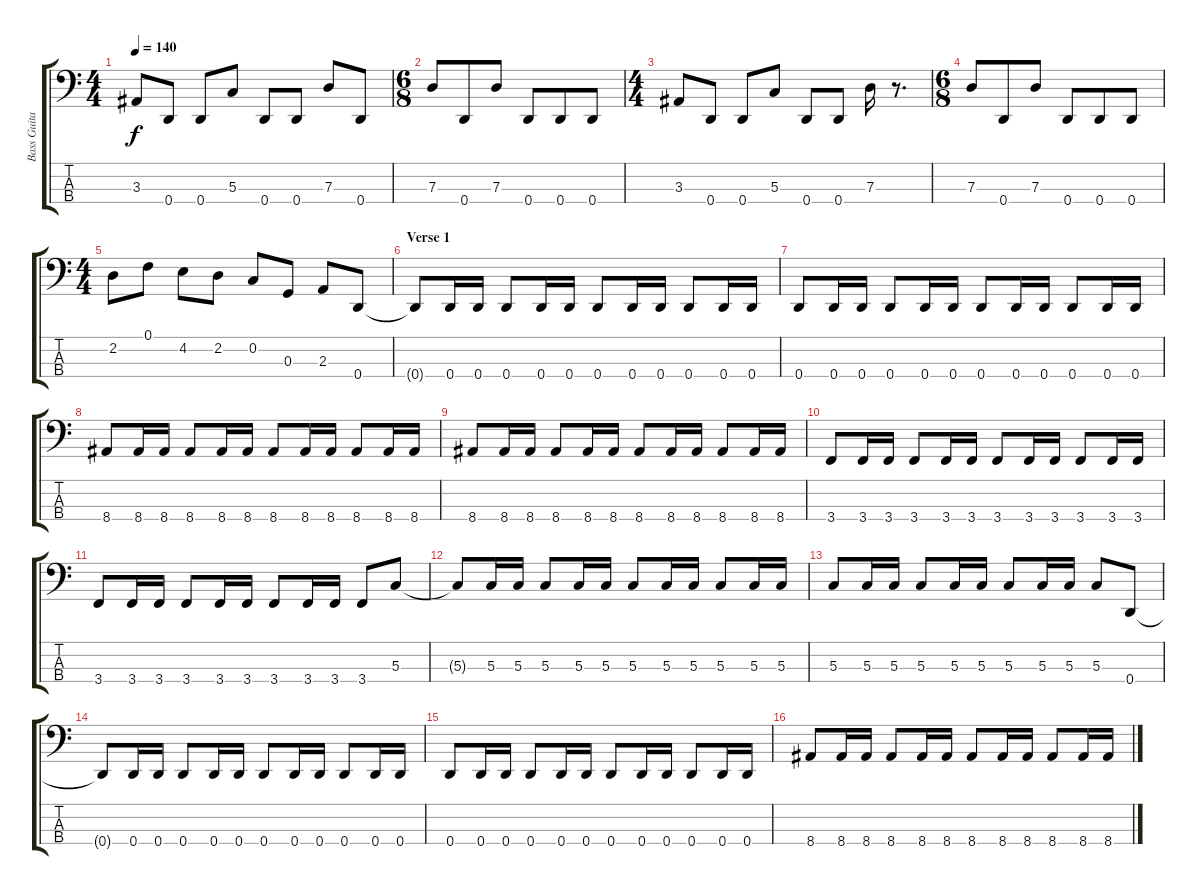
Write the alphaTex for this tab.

\track ("Bass Guitar" "Bass Guita") {instrument electricbasspick}
\staff {score tabs}
\tuning (F2 C2 G1 D1) {hide}
\ts (4 4)
\tempo 140
\clef f4
\ks c
3.3.8{dy f} 0.4.8 0.4.8 5.3.8 0.4.8 0.4.8 7.3.8 0.4.8 |
\ts (6 8)
7.3.8 0.4.8 7.3.8 0.4.8 0.4.8 0.4.8 |
\ts (4 4)
3.3.8 0.4.8 0.4.8 5.3.8 0.4.8 0.4.8 7.3.16 r.8{d} |
\ts (6 8)
7.3.8 0.4.8 7.3.8 0.4.8 0.4.8 0.4.8 |
\ts (4 4)
2.2.8 0.1.8 4.2.8 2.2.8 0.2.8 0.3.8 2.3.8 0.4.8{volume 11} |
\section ("" "Verse 1")
0.4{t}.8 0.4.16 0.4.16 0.4.8 0.4.16 0.4.16 0.4.8 0.4.16 0.4.16 0.4.8 0.4.16 0.4.16 |
0.4.8 0.4.16 0.4.16 0.4.8 0.4.16 0.4.16 0.4.8 0.4.16 0.4.16 0.4.8 0.4.16 0.4.16 |
8.4.8 8.4.16 8.4.16 8.4.8 8.4.16 8.4.16 8.4.8 8.4.16 8.4.16 8.4.8 8.4.16 8.4.16 |
8.4.8 8.4.16 8.4.16 8.4.8 8.4.16 8.4.16 8.4.8 8.4.16 8.4.16 8.4.8 8.4.16 8.4.16 |
3.4.8 3.4.16 3.4.16 3.4.8 3.4.16 3.4.16 3.4.8 3.4.16 3.4.16 3.4.8 3.4.16 3.4.16 |
3.4.8 3.4.16 3.4.16 3.4.8 3.4.16 3.4.16 3.4.8 3.4.16 3.4.16 3.4.8 5.3.8 |
5.3{t}.8 5.3.16 5.3.16 5.3.8 5.3.16 5.3.16 5.3.8 5.3.16 5.3.16 5.3.8 5.3.16 5.3.16 |
5.3.8 5.3.16 5.3.16 5.3.8 5.3.16 5.3.16 5.3.8 5.3.16 5.3.16 5.3.8 0.4.8 |
0.4{t}.8 0.4.16 0.4.16 0.4.8 0.4.16 0.4.16 0.4.8 0.4.16 0.4.16 0.4.8 0.4.16 0.4.16 |
0.4.8 0.4.16 0.4.16 0.4.8 0.4.16 0.4.16 0.4.8 0.4.16 0.4.16 0.4.8 0.4.16 0.4.16 |
8.4.8 8.4.16 8.4.16 8.4.8 8.4.16 8.4.16 8.4.8 8.4.16 8.4.16 8.4.8 8.4.16 8.4.16
